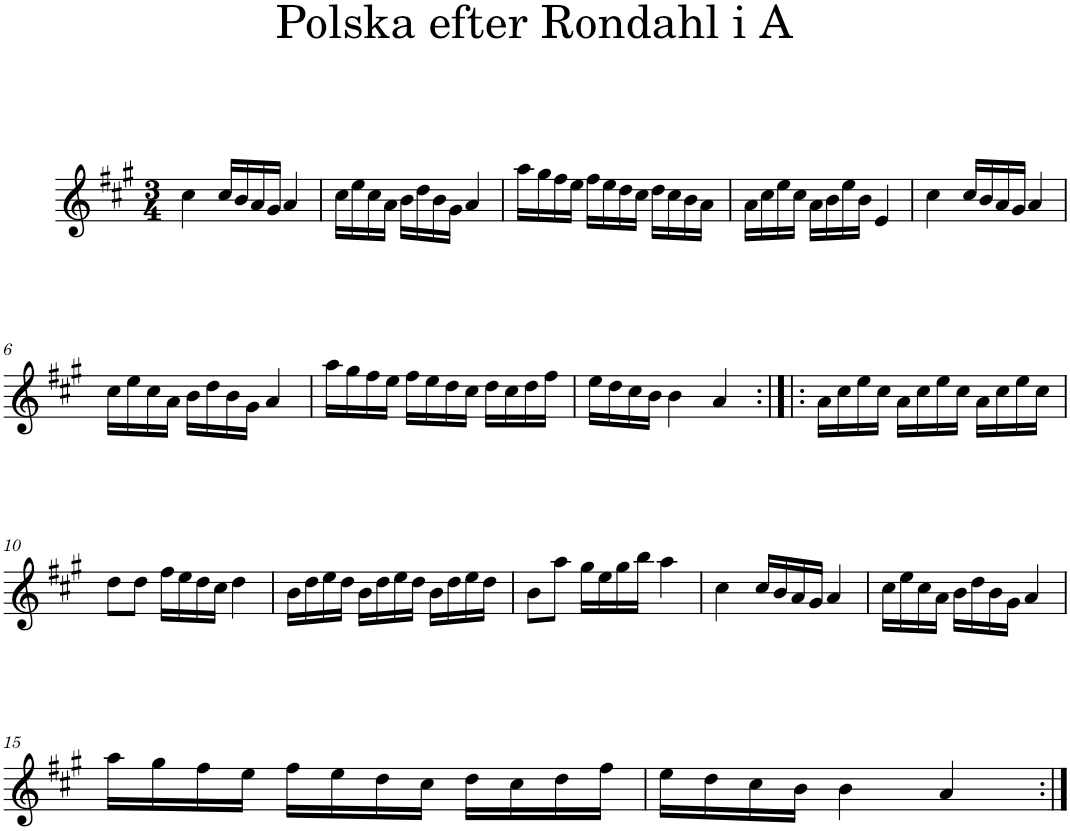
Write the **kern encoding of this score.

**kern
*part1
*staff1
*I"Piano
*I'Pno
*clefG2
*k[f#c#g#]
*A:
*M3/4
=1
4cc#\
16cc#/LL
16b/
16a/
16g#/JJ
4a/
=2
16cc#\LL
16ee\
16cc#\
16a\JJ
16b\LL
16dd\
16b\
16g#\JJ
4a/
=3
16aa\LL
16gg#\
16ff#\
16ee\JJ
16ff#\LL
16ee\
16dd\
16cc#\JJ
16dd\LL
16cc#\
16b\
16a\JJ
=4
16a\LL
16cc#\
16ee\
16cc#\JJ
16a\LL
16b\
16ee\
16b\JJ
4e/
=5
4cc#\
16cc#/LL
16b/
16a/
16g#/JJ
4a/
!!LO:LB:g=z
=6
16cc#\LL
16ee\
16cc#\
16a\JJ
16b\LL
16dd\
16b\
16g#\JJ
4a/
=7
16aa\LL
16gg#\
16ff#\
16ee\JJ
16ff#\LL
16ee\
16dd\
16cc#\JJ
16dd\LL
16cc#\
16dd\
16ff#\JJ
=8
16ee\LL
16dd\
16cc#\
16b\JJ
4b\
4a/
=9:|!|:
16a\LL
16cc#\
16ee\
16cc#\JJ
16a\LL
16cc#\
16ee\
16cc#\JJ
16a\LL
16cc#\
16ee\
16cc#\JJ
!!LO:LB:g=z
=10
8dd\L
8dd\J
16ff#\LL
16ee\
16dd\
16cc#\JJ
4dd\
=11
16b\LL
16dd\
16ee\
16dd\JJ
16b\LL
16dd\
16ee\
16dd\JJ
16b\LL
16dd\
16ee\
16dd\JJ
=12
8b\L
8aa\J
16gg#\LL
16ee\
16gg#\
16bb\JJ
4aa\
=13
4cc#\
16cc#/LL
16b/
16a/
16g#/JJ
4a/
=14
16cc#\LL
16ee\
16cc#\
16a\JJ
16b\LL
16dd\
16b\
16g#\JJ
4a/
!!LO:LB:g=z
=15
16aa\LL
16gg#\
16ff#\
16ee\JJ
16ff#\LL
16ee\
16dd\
16cc#\JJ
16dd\LL
16cc#\
16dd\
16ff#\JJ
=16
16ee\LL
16dd\
16cc#\
16b\JJ
4b\
4a/
=:|!
*-
